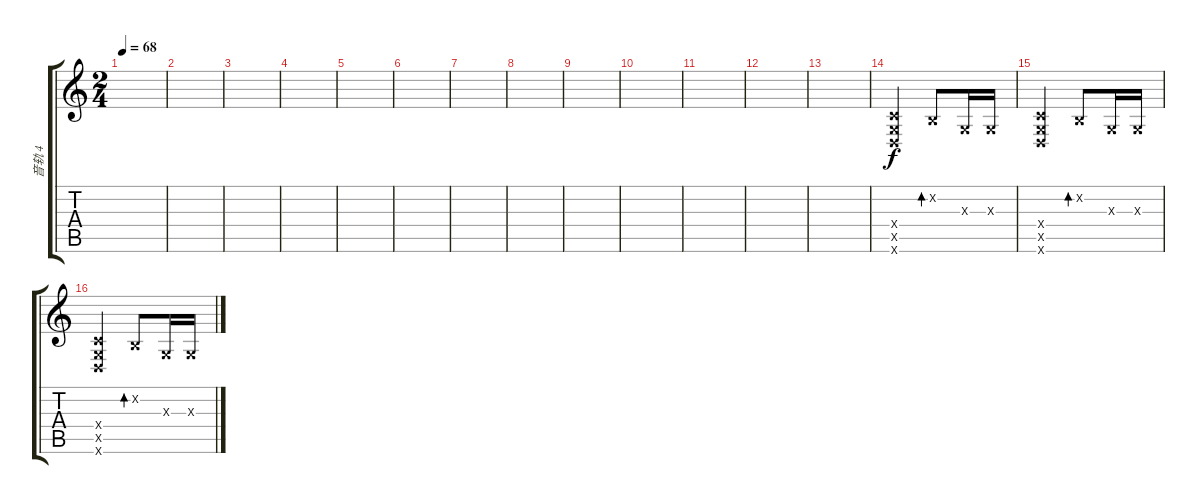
\track ("音轨 4" "音轨 4") {instrument steeldrums}
\staff {score tabs}
\tuning (E4 B3 G3 D3 A2 E2) {hide}
\ts (2 4)
\tempo 68
\clef g2
\ks c
|
|
|
|
|
|
|
|
|
|
|
|
|
(10.4{x} 10.5{x} 10.6{x}).4{volume 9} 0.2{x}.8{bd 60} 0.3{x}.16{volume 6} 0.3{x}.16{volume 6} |
(10.4{x} 10.5{x} 10.6{x}).4{volume 9} 0.2{x}.8{bd 60} 0.3{x}.16{volume 6} 0.3{x}.16{volume 6} |
(10.4{x} 10.5{x} 10.6{x}).4{volume 9} 0.2{x}.8{bd 60} 0.3{x}.16{volume 6} 0.3{x}.16{volume 6}
